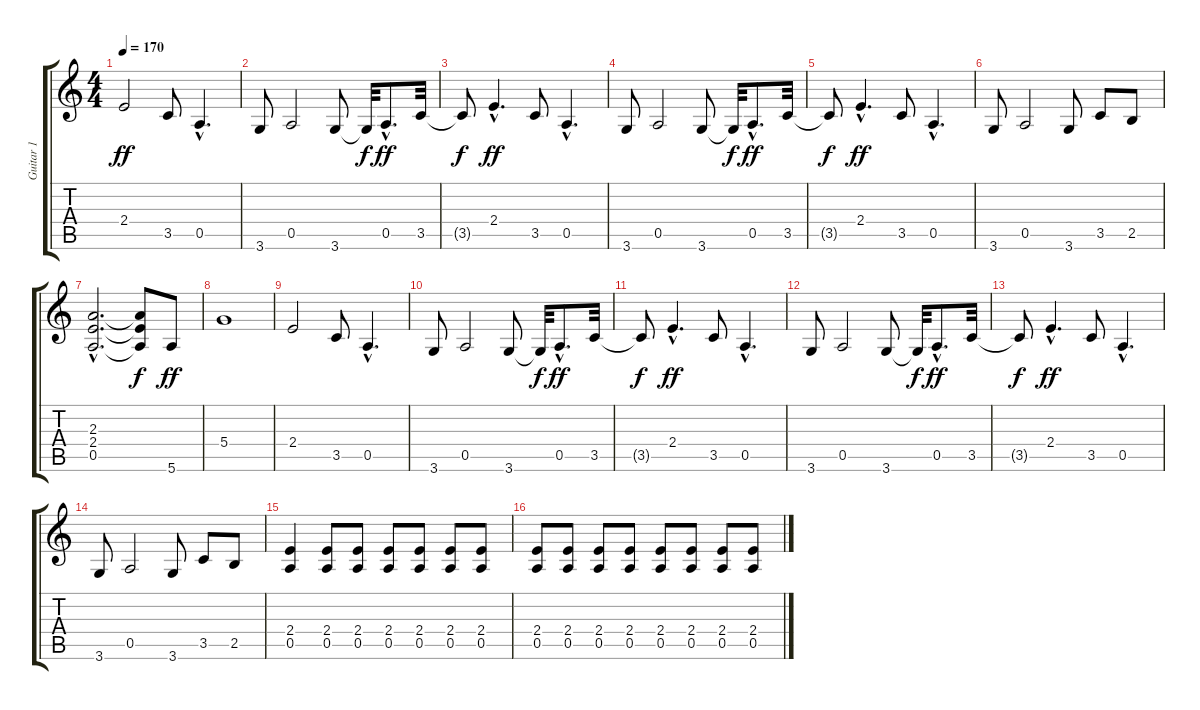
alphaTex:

\track ("Guitar 1" "Guitar 1") {instrument distortionguitar}
\staff {score tabs}
\tuning (E4 B3 G3 D3 A2 E2) {hide}
\ts (4 4)
\tempo 170
\clef g2
\ks c
2.4.2{dy ff} 3.5.8 0.5{hac}.4{d} |
3.6.8 0.5.2 3.6.8 3.6{t}.32{dy f} 0.5{hac}.8{d dy ff} 3.5.32 |
3.5{t}.8{dy f} 2.4{hac}.4{d dy ff} 3.5.8 0.5{hac}.4{d} |
3.6.8 0.5.2 3.6.8 3.6{t}.32{dy f} 0.5{hac}.8{d dy ff} 3.5.32 |
3.5{t}.8{dy f} 2.4{hac}.4{d dy ff} 3.5.8 0.5{hac}.4{d} |
3.6.8 0.5.2 3.6.8 3.5.8 2.5.8 |
(2.3{hac} 2.4{hac} 0.5{hac}).2{d} (2.3{t} 2.4{t} 0.5{t}).8{dy f} 5.6.8{dy ff} |
5.4.1 |
2.4.2 3.5.8 0.5{hac}.4{d} |
3.6.8 0.5.2 3.6.8 3.6{t}.32{dy f} 0.5{hac}.8{d dy ff} 3.5.32 |
3.5{t}.8{dy f} 2.4{hac}.4{d dy ff} 3.5.8 0.5{hac}.4{d} |
3.6.8 0.5.2 3.6.8 3.6{t}.32{dy f} 0.5{hac}.8{d dy ff} 3.5.32 |
3.5{t}.8{dy f} 2.4{hac}.4{d dy ff} 3.5.8 0.5{hac}.4{d} |
3.6.8 0.5.2 3.6.8 3.5.8 2.5.8 |
(2.4 0.5).4 (2.4 0.5).8 (2.4 0.5).8 (2.4 0.5).8 (2.4 0.5).8 (2.4 0.5).8 (2.4 0.5).8 |
(2.4 0.5).8 (2.4 0.5).8 (2.4 0.5).8 (2.4 0.5).8 (2.4 0.5).8 (2.4 0.5).8 (2.4 0.5).8 (2.4 0.5).8
